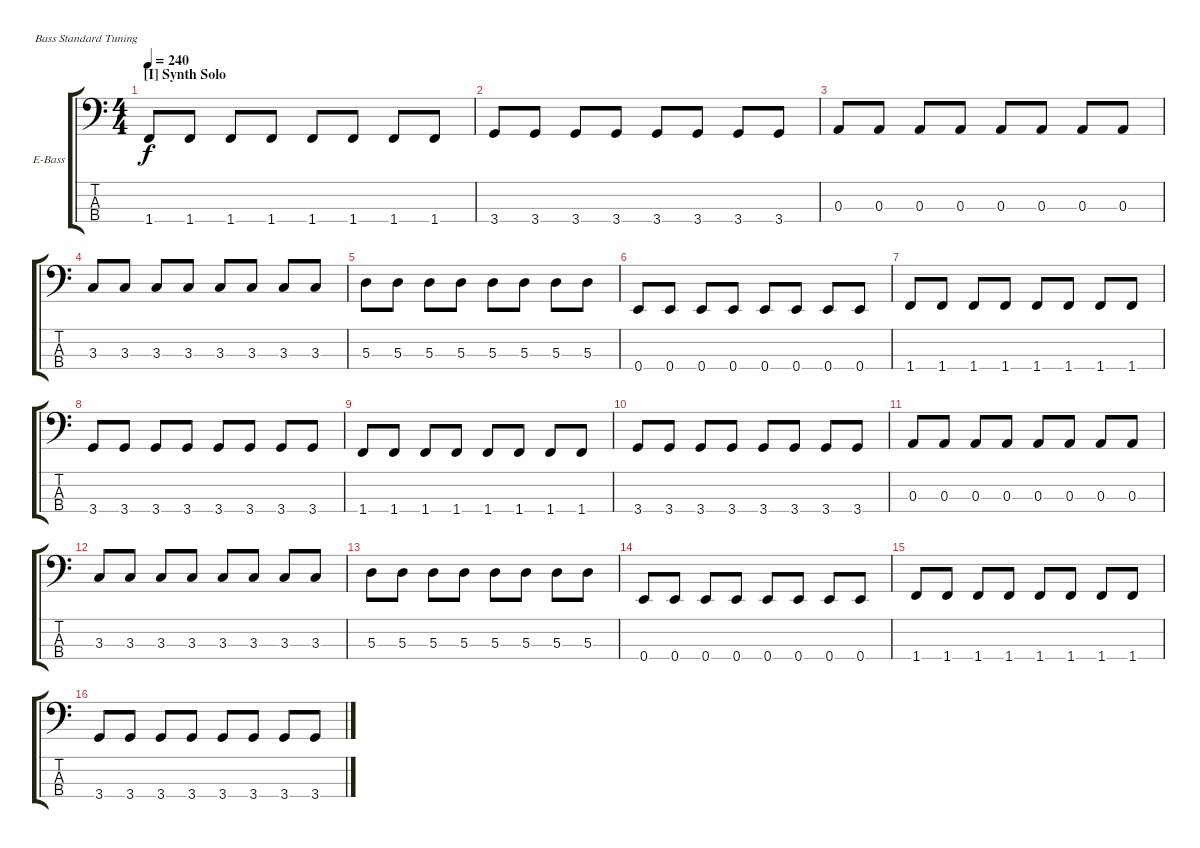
\defaultSystemsLayout 4
\bracketExtendMode groupsimilarinstruments
\firstSystemTrackNameOrientation horizontal
\otherSystemsTrackNameOrientation horizontal
\track ("Electric Bass" "E-Bass") {instrument electricbassfinger}
\staff {score tabs}
\tuning (G2 D2 A1 E1)
\ts (4 4)
\section ("I" "Synth Solo")
\tempo 240
\clef f4
\ks c
1.4.8{dy f} 1.4.8 1.4.8 1.4.8 1.4.8 1.4.8 1.4.8 1.4.8 |
3.4.8 3.4.8 3.4.8 3.4.8 3.4.8 3.4.8 3.4.8 3.4.8 |
0.3.8 0.3.8 0.3.8 0.3.8 0.3.8 0.3.8 0.3.8 0.3.8 |
3.3.8 3.3.8 3.3.8 3.3.8 3.3.8 3.3.8 3.3.8 3.3.8 |
5.3.8 5.3.8 5.3.8 5.3.8 5.3.8 5.3.8 5.3.8 5.3.8 |
0.4.8 0.4.8 0.4.8 0.4.8 0.4.8 0.4.8 0.4.8 0.4.8 |
1.4.8 1.4.8 1.4.8 1.4.8 1.4.8 1.4.8 1.4.8 1.4.8 |
3.4.8 3.4.8 3.4.8 3.4.8 3.4.8 3.4.8 3.4.8 3.4.8 |
1.4.8 1.4.8 1.4.8 1.4.8 1.4.8 1.4.8 1.4.8 1.4.8 |
3.4.8 3.4.8 3.4.8 3.4.8 3.4.8 3.4.8 3.4.8 3.4.8 |
0.3.8 0.3.8 0.3.8 0.3.8 0.3.8 0.3.8 0.3.8 0.3.8 |
3.3.8 3.3.8 3.3.8 3.3.8 3.3.8 3.3.8 3.3.8 3.3.8 |
5.3.8 5.3.8 5.3.8 5.3.8 5.3.8 5.3.8 5.3.8 5.3.8 |
0.4.8 0.4.8 0.4.8 0.4.8 0.4.8 0.4.8 0.4.8 0.4.8 |
1.4.8 1.4.8 1.4.8 1.4.8 1.4.8 1.4.8 1.4.8 1.4.8 |
3.4.8 3.4.8 3.4.8 3.4.8 3.4.8 3.4.8 3.4.8 3.4.8
